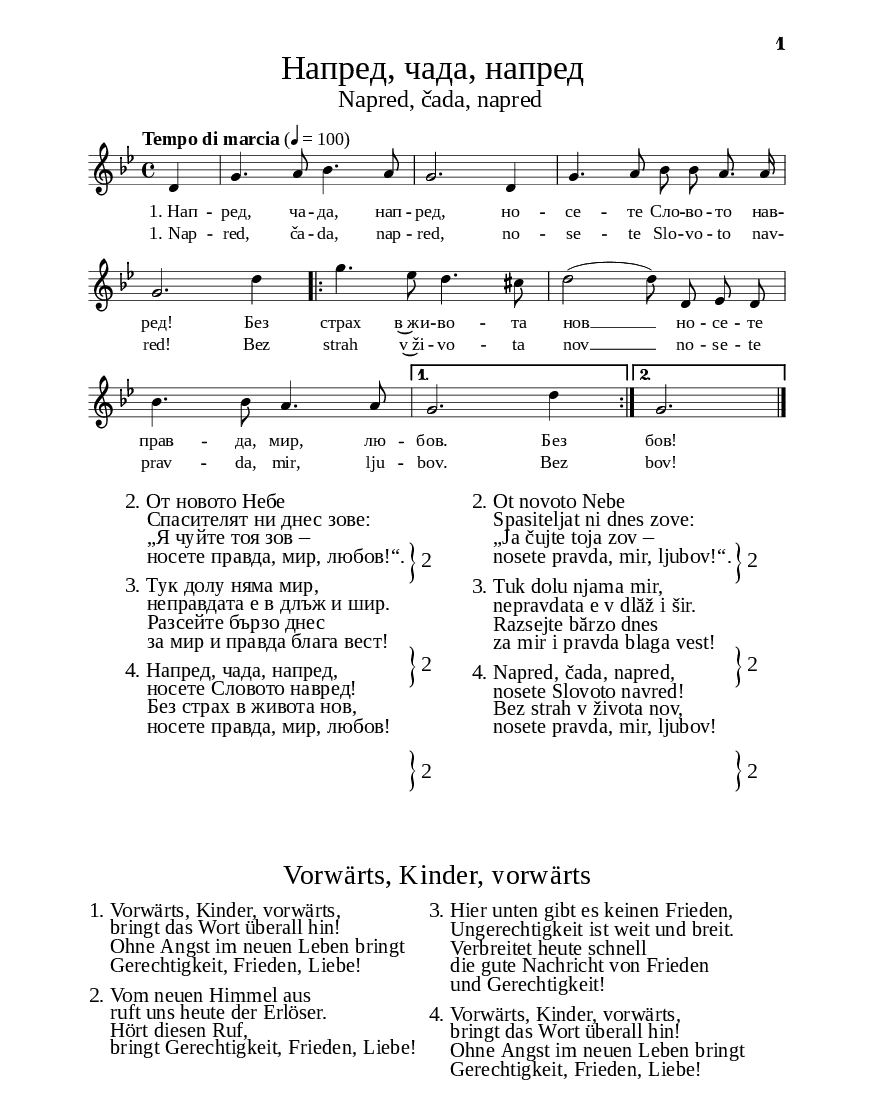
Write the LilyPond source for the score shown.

\version "2.24.3"

% include paper part and global functions
\include "include/globals.ily"

"rightBraces048" = \markup {
  \column {
    % repeat braces
    \translate #'(0 . -7.5 )
    \right-brace #20

    \translate #'(0 . -11.5 )
    \right-brace #20

    \translate #'(0 . -11.5 )
    \right-brace #20
  }
  \column {
    % repeat numbers
    \translate #'(0 . -8.1 )
    2

    \translate #'(0 . -14.3 )
    2

    \translate #'(0 . -14.7 )
    2
  }
}

\bookpart {
  \label #'ref048
  \tocItem \markup "Напред, чада, напред – Napred, čada, napred"
  \include "include/bookpart-paper.ily"
  \score {
    \include "include/score-layout.ily"

    \new Voice \absolute  {
      \clef treble
      \key g \minor
      \time 4/4
      \tempoFunc "Tempo di marcia" 4 "100"
      \autoBeamOff
      \partial 4
      \autoBeamOff
      d'4 | g'4. a'8 bes'4. a'8 | g'2. d'4 | g'4. a'8 bes'8 bes'8 a'8. a'16| \break
      g'2. d''4 | \repeat volta 2 {
        g''4. es''8 d''4. cis''8 | d''2 ( d''8 ) d'8 es'8 d'8 | \break
        bes'4. bes'8 a'4. a'8 |
      } \alternative  { { g'2. d''4 | }  { g'2. } } \bar "|."
    }

    \addlyrics {
      "1. Нап" -- ред, ча -- да, нап -- ред, но -- се -- те Сло -- во -- то нав --
      ред! Без страх в~жи -- во -- та нов __  но -- се -- те
      прав -- да, мир, лю -- бов. Без бов!
    }

    \addlyrics {
      "1. Nap" -- red, ča -- da, nap -- red, no -- se -- te Slo -- vo -- to nav --
      red! Bez strah v~ži -- vo -- ta nov __  no -- se -- te
      prav -- da, mir, lju -- bov. Bez bov!
    }



    \header {
      title = \titleFunc "Напред, чада, напред "" Napred, čada, napred"
    }

    \midi{}

  } % score

  \markup \empty-one

  \markup \abs-fontsize #10 {
    \hspace #5
    \override #`(baseline-skip . ,bgCoupletBaselineSkip)
    \column {
      \line {   2. От новото Небе }

      \line {   "   " Спасителят ни днес зове: }

      \line {   "   " „Я чуйте тоя зов –}

      \line {   "   " носете правда, мир, любов!“.}

      \vspace #0.5

      \line {   3.  Тук долу няма мир,}

      \line {   "   " неправдата е в длъж и шир.}

      \line {   "   " Разсейте бързо днес }

      \line {   "   " за мир и правда блага вест!}

      \vspace #0.5

      \line {   4.  Напред, чада, напред,}

      \line {   "   " носете Словото навред!}

      \line {   "   " Без страх в живота нов,}

      \line {   "   " носете правда, мир, любов!}
    }  \"rightBraces048"

    \hspace #5
    \override #`(baseline-skip . ,bgCoupletBaselineSkip)
    \column {
      \line {   2. Ot novoto Nebe }

      \line {   "   " Spasiteljat ni dnes zove: }

      \line {   "   " „Ja čujte toja zov –}

      \line {   "   " nosete pravda, mir, ljubov!“.}

      \vspace #0.5

      \line {   3.  Tuk dolu njama mir,}

      \line {   "   " nepravdata e v dlăž i šir.}

      \line {   "   " Razsejte bărzo dnes }

      \line {   "   " za mir i pravda blaga vest!}

      \vspace #0.5

      \line {   4.  Napred, čada, napred,}

      \line {   "   " nosete Slovoto navred!}

      \line {   "   " Bez strah v života nov,}

      \line {   "   " nosete pravda, mir, ljubov!}
    }  %column
    \"rightBraces048"
  } % markup

   \markup \vspace #3

  % include foreign translation(s) of the song
  \version "2.24.3"

\markup \fill-line { \fontsize #deTitleFontSize "Vorwärts, Kinder, vorwärts" }
\markup \null
\markup \null
\markup \abs-fontsize #10 {

  \override #`(baseline-skip . ,deCoupletBaselineSkip)

  \column {

    \line { 1. Vorwärts, Kinder, vorwärts,}
    \line { "   "bringt das Wort überall hin! }

    \line { "   "Ohne Angst im neuen Leben bringt}

    \line { "   "Gerechtigkeit, Frieden, Liebe!}


    \vspace #0.5
    \line { 2. Vom neuen Himmel aus}

    \line { "   "ruft uns heute der Erlöser.}

    \line { "   "Hört diesen Ruf, }

    \line { "   "bringt Gerechtigkeit, Frieden, Liebe!}



  }
  \hspace #1
  \override #`(baseline-skip . ,deCoupletBaselineSkip)


  \column {
    \line { 3. Hier unten gibt es keinen Frieden, }

    \line { "   "Ungerechtigkeit ist weit und breit.}

    \line { "   "Verbreitet heute schnell }

    \line { "   "die gute Nachricht von Frieden}
    \line { "   " und Gerechtigkeit!}

  \vspace #0.5
    \line { 4. Vorwärts, Kinder, vorwärts,}

    \line { "   "bringt das Wort überall hin! }

    \line { "   "Ohne Angst im neuen Leben bringt}

    \line { "   "Gerechtigkeit, Frieden, Liebe!}
  }
}


} % bookpart
